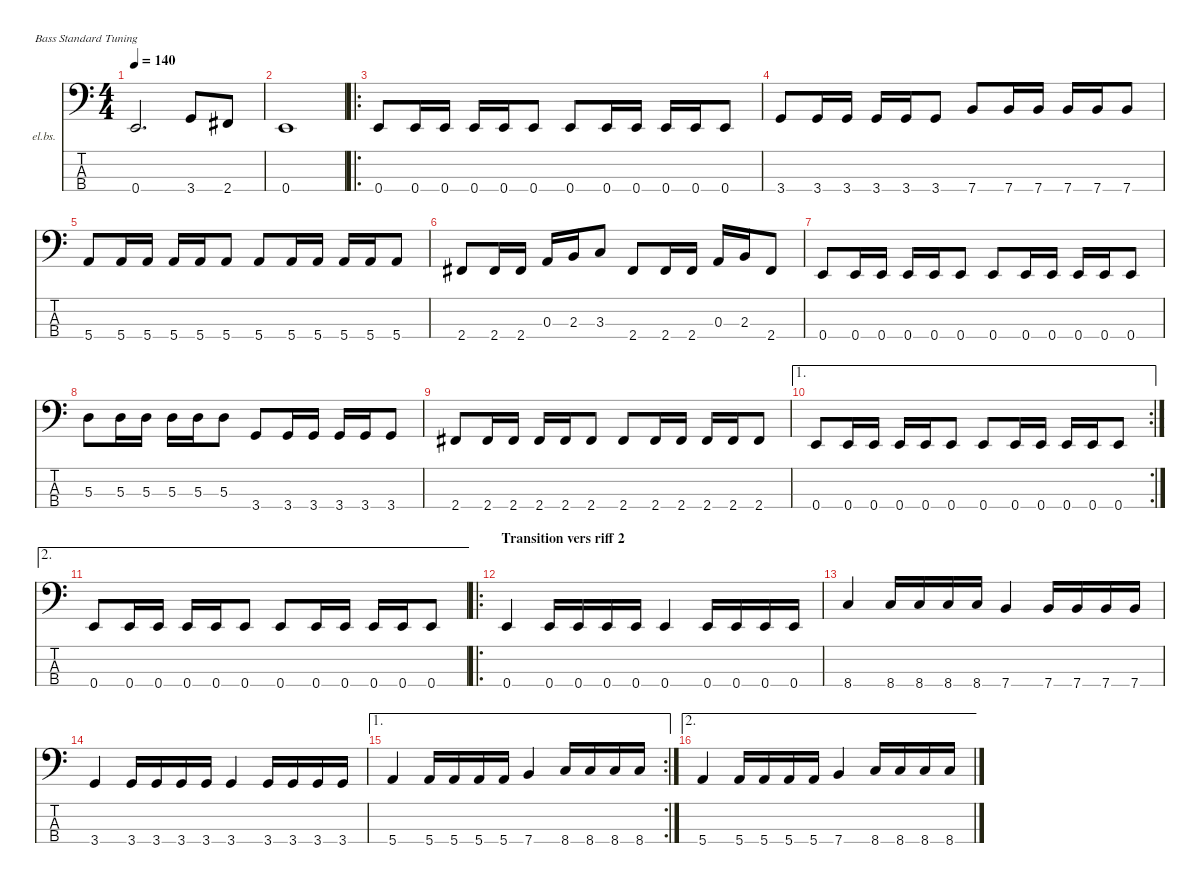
\defaultSystemsLayout 4
\hideDynamics
\bracketExtendMode nobrackets
\firstSystemTrackNameOrientation horizontal
\otherSystemsTrackNameOrientation horizontal
\track ("Bass" "el.bs.") {instrument electricbassfinger}
\staff {score tabs}
\tuning (G2 D2 A1 E1)
\ts (4 4)
\tempo 140
\clef f4
\ks c
0.4{t}.2{d dy mf} 3.4.8 2.4{acc #}.8 |
0.4.1 |
\ro
0.4.8 0.4.16 0.4.16 0.4.16 0.4.16 0.4.8 0.4.8 0.4.16 0.4.16 0.4.16 0.4.16 0.4.8 |
3.4.8 3.4.16 3.4.16 3.4.16 3.4.16 3.4.8 7.4.8 7.4.16 7.4.16 7.4.16 7.4.16 7.4.8 |
5.4.8 5.4.16 5.4.16 5.4.16 5.4.16 5.4.8 5.4.8 5.4.16 5.4.16 5.4.16 5.4.16 5.4.8 |
2.4{acc #}.8 2.4{acc #}.16 2.4{acc #}.16 0.3.16 2.3.16 3.3.8 2.4{acc #}.8 2.4{acc #}.16 2.4{acc #}.16 0.3.16 2.3.16 2.4{acc #}.8 |
0.4.8 0.4.16 0.4.16 0.4.16 0.4.16 0.4.8 0.4.8 0.4.16 0.4.16 0.4.16 0.4.16 0.4.8 |
5.3.8 5.3.16 5.3.16 5.3.16 5.3.16 5.3.8 3.4.8 3.4.16 3.4.16 3.4.16 3.4.16 3.4.8 |
2.4{acc #}.8 2.4{acc #}.16 2.4{acc #}.16 2.4{acc #}.16 2.4{acc #}.16 2.4{acc #}.8 2.4{acc #}.8 2.4{acc #}.16 2.4{acc #}.16 2.4{acc #}.16 2.4{acc #}.16 2.4{acc #}.8 |
\ae 1
\rc 2
0.4.8 0.4.16 0.4.16 0.4.16 0.4.16 0.4.8 0.4.8 0.4.16 0.4.16 0.4.16 0.4.16 0.4.8 |
\ae 2
0.4.8 0.4.16 0.4.16 0.4.16 0.4.16 0.4.8 0.4.8 0.4.16 0.4.16 0.4.16 0.4.16 0.4.8 |
\ro
\section ("" "Transition vers riff 2")
0.4.4 0.4.16 0.4.16 0.4.16 0.4.16 0.4.4 0.4.16 0.4.16 0.4.16 0.4.16 |
8.4.4 8.4.16 8.4.16 8.4.16 8.4.16 7.4.4 7.4.16 7.4.16 7.4.16 7.4.16 |
3.4.4 3.4.16 3.4.16 3.4.16 3.4.16 3.4.4 3.4.16 3.4.16 3.4.16 3.4.16 |
\ae 1
\rc 2
5.4.4 5.4.16 5.4.16 5.4.16 5.4.16 7.4.4 8.4.16 8.4.16 8.4.16 8.4.16 |
\ae 2
5.4.4 5.4.16 5.4.16 5.4.16 5.4.16 7.4.4 8.4.16 8.4.16 8.4.16 8.4.16
